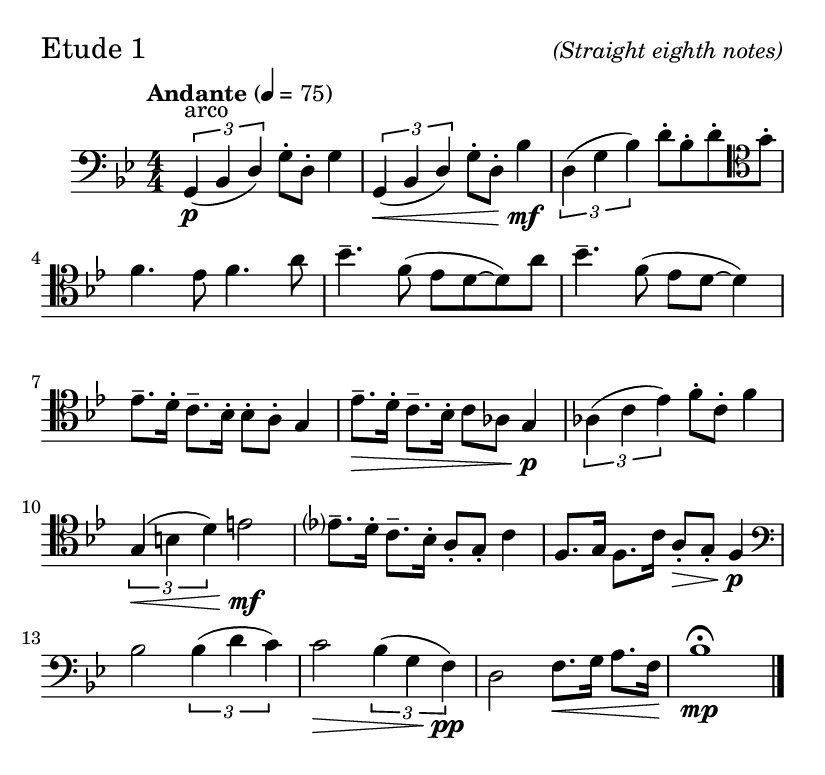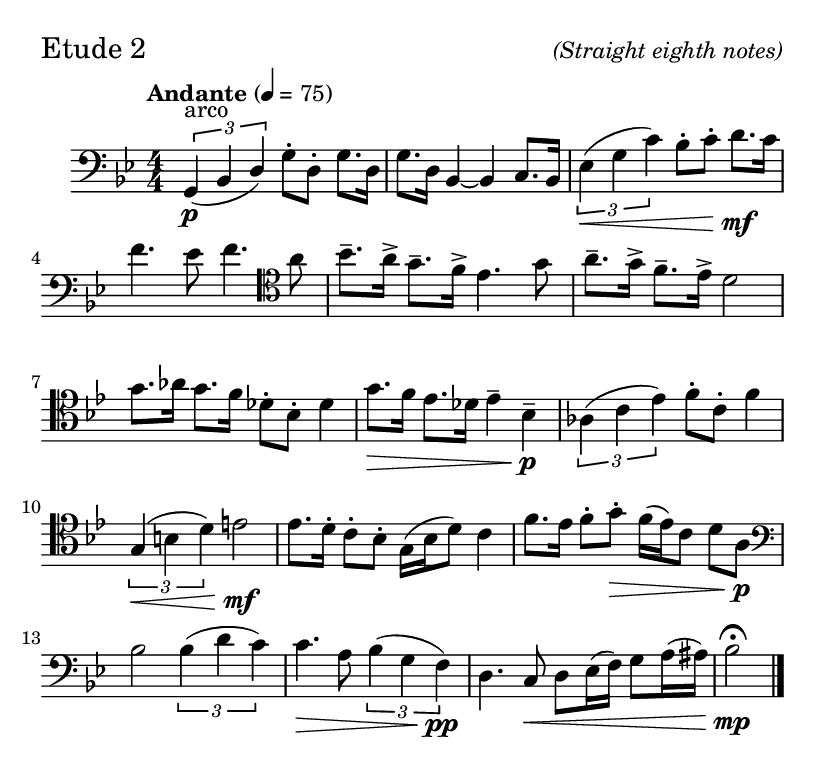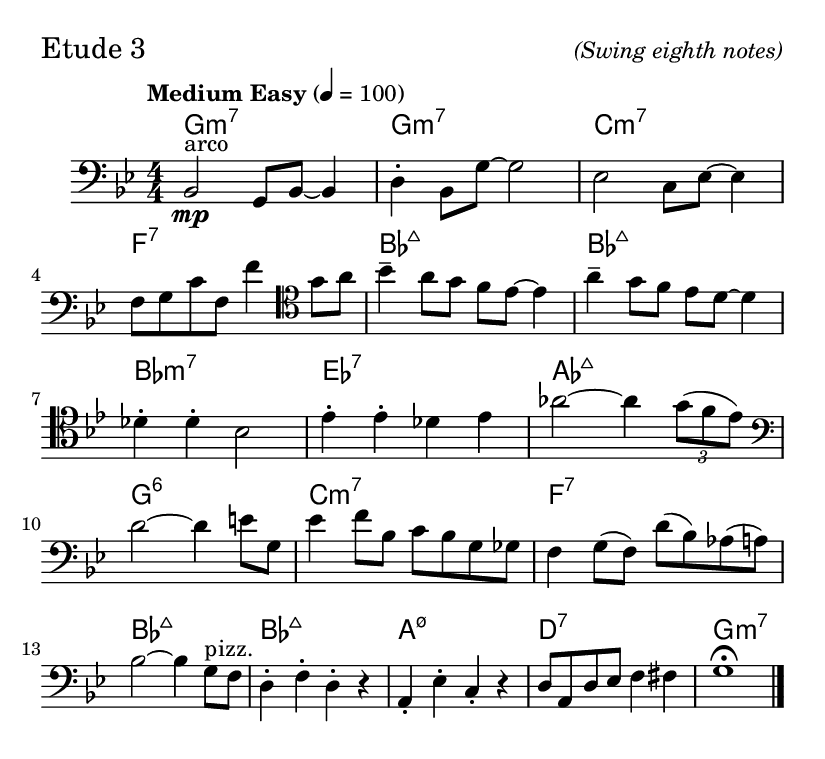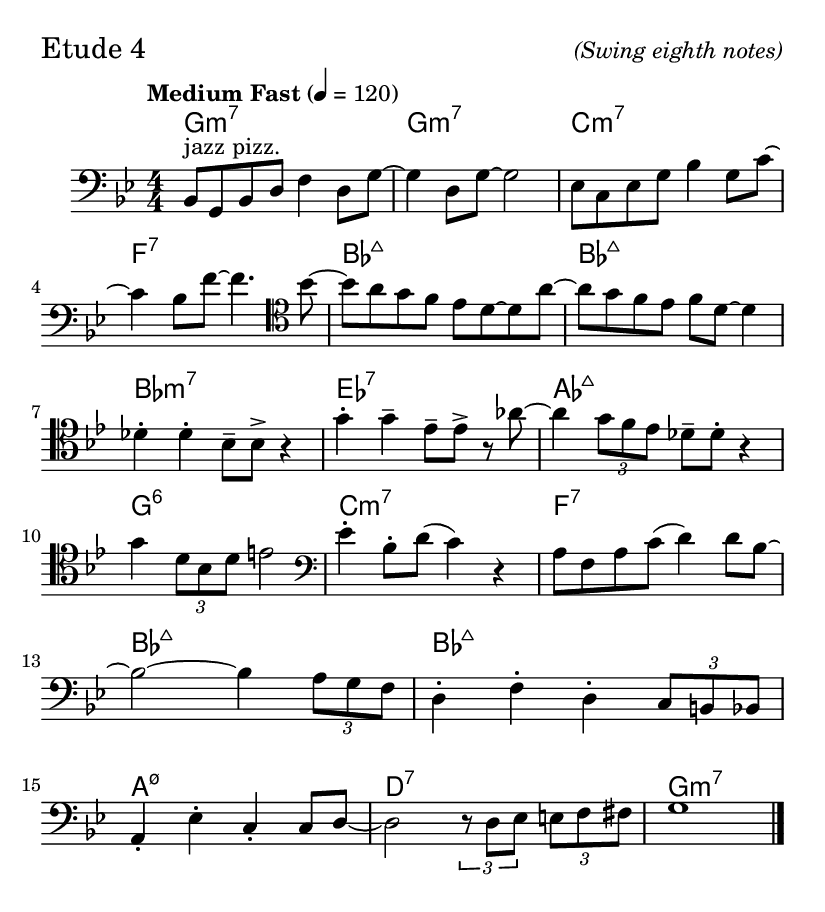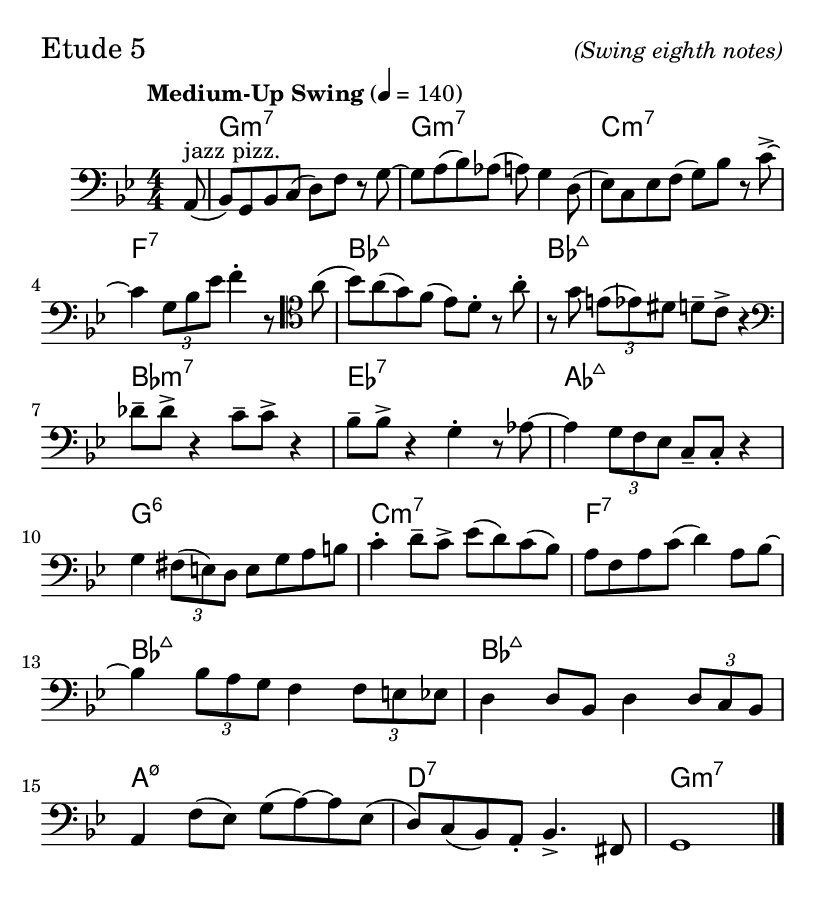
\header {
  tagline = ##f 
  %just to get rid of the tacky tagline
}

%______________________setting up the paper size and universal layout_______________
\paper {
  #(set-paper-size "half letter")
  #(define top-margin (* 0.75 in))
  %horizontal-shift = 6\mm
  max-systems-per-page = 6
  print-page-number = ##f
}
\layout {
  indent = 0.5\cm
  \context {
    \StaffGroup
    \override StaffGrouper.staff-staff-spacing.basic-distance = #4
  }
}

%________________The chord progression_______________________

theChords = \chordmode {
  g1:m7 g1:m7 c:m7 f:7
  bes:maj7 bes:maj7 bes:m7 ees:7
  aes:maj7 g:6 c:m7 f:7
  bes:maj7 bes:maj7 a:m7.5- d:7
  g:m7

}

%________________Etude 1_____________________________

\bookpart {
  \header {
   piece = \markup { \fontsize #2 "Etude 1" }
   opus = \markup { \italic "(Straight eighth notes)" }
  }
\score {
  \relative c' {
  %Notes for Etude 1
  \clef bass
  \key bes \major
  \tempo "Andante" 4 = 75
  \numericTimeSignature \time 4/4
  \slurDown
    \tuplet 3/2{g,4^\markup{"arco"}\p (bes \once \stemUp d)} g8\staccato d8\staccato g4 | \tuplet 3/2{g,4\< (bes \once \stemUp d)} g8\staccato d8\staccato bes'4\!\mf |
    \slurUp
    \tuplet 3/2{d,4 (g bes)} d8\staccato bes\staccato d\staccato \clef tenor  g\staccato |
    \break
    f4. ees8 f4. a8|
    bes4.\tenuto f8 (ees d8~d8) a'8 | bes4.\tenuto f8 (ees8 d8~d4) | 
    \break
    ees8.\tenuto d16\staccato c8.\tenuto bes16\staccato bes8\staccato a\staccato g4 |
    ees'8.\>\tenuto d16\staccato c8.\tenuto bes16\staccato c8 aes8 g4\!\p |
    \tuplet 3/2{aes4 (c ees)} f8\staccato c\staccato f4|
    \break
    \tuplet 3/2{g,4\< (b d)} e2\!\mf | ees?8.\tenuto d16\staccato c8.\tenuto bes16\staccato a8\staccato g\staccato c4 |
    f,8. g16 f8. c'16 a8\staccato\> g8\staccato f4\!\p | 
    \break
    \clef bass bes2 \tuplet 3/2{bes4 (d c)} |
    c2\> \tuplet 3/2{bes4 (g f\!\pp)} |d2 f8.\< g16 a8. f16 | bes1\!\mp\fermata \bar "|."
  }

  %\layout {}
  %\midi {}
}
}

%_________________Etude 2_________________________

\bookpart {
  \header {
   piece = \markup { \fontsize #2 "Etude 2" }
   opus = \markup { \italic "(Straight eighth notes)" }
  }
\score {
  \relative c {
  %Etude 2
  \clef bass
  \key bes \major
  \tempo "Andante" 4 = 75
  \numericTimeSignature \time 4/4
  \slurDown
  \tuplet 3/2{g4\p^\markup{"arco"} (bes \once \stemUp d)} g8\staccato d8\staccato g8. d16| g8. d16 bes4~bes4 c8. bes16 | 
  \slurUp
  \tuplet 3/2{ees4\< (g c)} bes8\staccato c8\staccato d8.\!\mf c16|
  \break
   f4. ees8 f4. \clef tenor a8 |
   bes8.\tenuto a16\accent g8.\tenuto f16\accent ees4. g8 | a8.\tenuto g16\accent f8.\tenuto ees16\accent d2 |
   \break
   g8. aes16 g8. f16 des8\staccato bes\staccato des4 | g8.\> f16 ees8. des16 ees4\tenuto bes\tenuto\!\p |
   
   \tuplet 3/2{aes4 (c ees)} f8\staccato c8\staccato f4 |
   \break
   \tuplet 3/2{g,4\< (b d)} e2\!\mf |
   ees8. d16\staccato c8\staccato bes\staccato g16 (bes16 d8) c4 | f8. ees16 f8\staccato g\>\staccato f16 (ees16) c8 d8 a8\!\p |
   \break
   \clef bass bes2 \tuplet 3/2{bes4 (d c)} | c4.\> a8 \tuplet 3/2{bes4 (g f\!\pp)} d4. c8\< d8 ees16 (f16) g8 a16 (ais16) |
   bes2\!\mp\fermata \bar "|."
  }

  \layout {}
  \midi {}
}
}

%____________________Etude 3_________________
Notesthree = \relative c {
  %Etude 3
  \clef bass
  \key bes \major
  \numericTimeSignature \time 4/4
  \tempo "Medium Easy" 4 = 100
  bes2\mp^\markup{"arco"} g8 bes8~bes4 | d4\staccato bes8 g'8~g2 | ees2 c8 ees8~ees4 |
  \break
  f8 g8 c8 f,8 f'4 \clef tenor g8 a8 |
  bes4\tenuto a8 g8 f8 ees8~ees4 | a4\tenuto g8 f8 ees8 d8~d4 | 
  \break
  des4\staccato des4\staccato bes2 | ees4\staccato ees4\staccato des4  ees4 |
  aes2~aes4 \tuplet 3/2 {g8 (f8 ees)} |
  \break
   \clef bass d2~d4 e8 g,8 |
  ees'4 f8 bes,8 c8 bes8 g8 ges8 | f4 g8 (f8) d'8 (bes) aes (a) |
  \break
  bes2~bes4 g8^\markup{"pizz."} f8 | d4\staccato f\staccato  d4\staccato r4 | a4\staccato ees'\staccato c\staccato  r4 |
  d8 a8 d8 ees8 f4 fis4 |
  g1\fermata \bar "|."
  }


\bookpart {
  \header {
   piece = \markup { \fontsize #2 "Etude 3" }
   opus = \markup { \italic "(Swing eighth notes)" }
  }
\score {
  <<
    \new ChordNames {
      %\set chordChanges = ##t
      \theChords
    }
    \new Staff \Notesthree
  >>

  %\layout {}
  %\midi {}
}
}


%_____________________Etude 4_____________________________
Notesfour = \relative c' {
  %Etude 4
  \clef bass
  \key bes \major
  \tempo "Medium Fast" 4 = 120
   \numericTimeSignature \time 4/4
  bes,8^\markup{"jazz pizz."} g8 bes8 d8 f4 d8 g~|g4 d8 g8~g2 | ees8 c8 ees g8 bes4 g8 c8~|
  \break
   c4 bes8 f'8~f4. \clef tenor bes8~|
  bes8 a8 g f ees d8~d8 a'8~|a8 g8 f8 ees8 f8 d8~d4 |
  \break
   des4\staccato des4\staccato bes8\tenuto bes8\accent r4 | g'4\staccato g4\tenuto ees8\tenuto ees\accent r8 aes8~|
   aes4 \tuplet 3/2{g8 f ees} des8\tenuto des8\staccato r4 |
   \break
  g4 \tuplet 3/2{d8 bes d} e2 |
   \clef bass ees4\staccato bes8\staccato d8 (c4) r4 | a8 f8 a8 c8 (d4) d8 bes~ |
   \break
   bes2~bes4 \tuplet 3/2{a8 g8 f8} |d4\staccato f4\staccato d4\staccato \tuplet 3/2{c8 b bes} |
   \break
   a4\staccato ees'\staccato c4\staccato c8 d8~| d2 \tuplet 3/2{r8 d8 ees8} \tuplet 3/2{e8 f fis} |
   g1 \bar "|."
    }

\bookpart {
  \header {
   piece = \markup { \fontsize #2 "Etude 4" }
   opus = \markup { \italic "(Swing eighth notes)" }
  }
\score {
  <<
    \new ChordNames {
      %\set chordChanges = ##t
      \theChords
    }
    \new Staff \Notesfour
  >>


  %\layout {}
  %\midi {}
}
}

%_____________________Etude 5____________________________

Notesfive =  \relative c {
  %Etude 5
  \clef bass
  \key bes \major
  \numericTimeSignature \time 4/4
  \tempo "Medium-Up Swing" 4 = 140
    \partial 8 (a8^\markup{"jazz pizz."} bes8) g bes c (d) f r8 g8~|g8 a8 (bes) aes (a) g4 d8 (ees8) c ees8 f8 (g8) bes8 r8 c8\accent~|
    \break
    c4 \tuplet 3/2 {g8 bes ees} f4\staccato r8 
    \clef tenor
    a8
    (bes8) a8 (g8) f8 (ees) d8\staccato r8 a'\staccato | r8 g \tuplet 3/2{e8 (ees8) dis} d8\tenuto c8\accent r4 |
    \break
    \clef bass des8\tenuto des8\accent r4  c8\tenuto c8\accent r4 | 
    bes8\tenuto bes8\accent r4 g4\staccato r8 aes8~| aes4 \tuplet 3/2 {g8 f8 ees} c8\tenuto c8\staccato r4 |
    \break
    g'4 \tuplet 3/2 {fis8 (e) d} e8 g8 a8 b8 | c4\staccato d8\tenuto c8\accent ees8 (d8) c8 (bes8) |
    a8 f8 a8 c8 (d4) a8 bes8~|
    \break
    bes4 \tuplet 3/2{bes8 a8 g8} f4 \tuplet 3/2{f8 e ees} |
    d4 d8 bes8 d4 \tuplet 3/2{d8 c8 bes8} |
    \break
    a4 f'8 (ees8) g (a)~a8 ees (d8) c8 (bes8) a\staccato bes4.\accent fis8 
    g1 \bar "|."
    }

theChordsfive = \chordmode {
  \once \omit r8 g1:m7 g1:m7 c:m7 f:7
  bes:maj7 bes:maj7 bes:m7 ees:7
  aes:maj7 g:6 c:m7 f:7
  bes:maj7 bes:maj7 a:m7.5- d:7
  g:m7
}


\bookpart {
  \header {
   piece = \markup { \fontsize #2 "Etude 5" }
   opus = \markup { \italic "(Swing eighth notes)" }
  }
\score {
  <<
    \new ChordNames {
      %\set chordChanges = ##t
      \theChordsfive
    }
    \new Staff \Notesfive
  >>

  %\layout {}
  %\midi {}
}
}